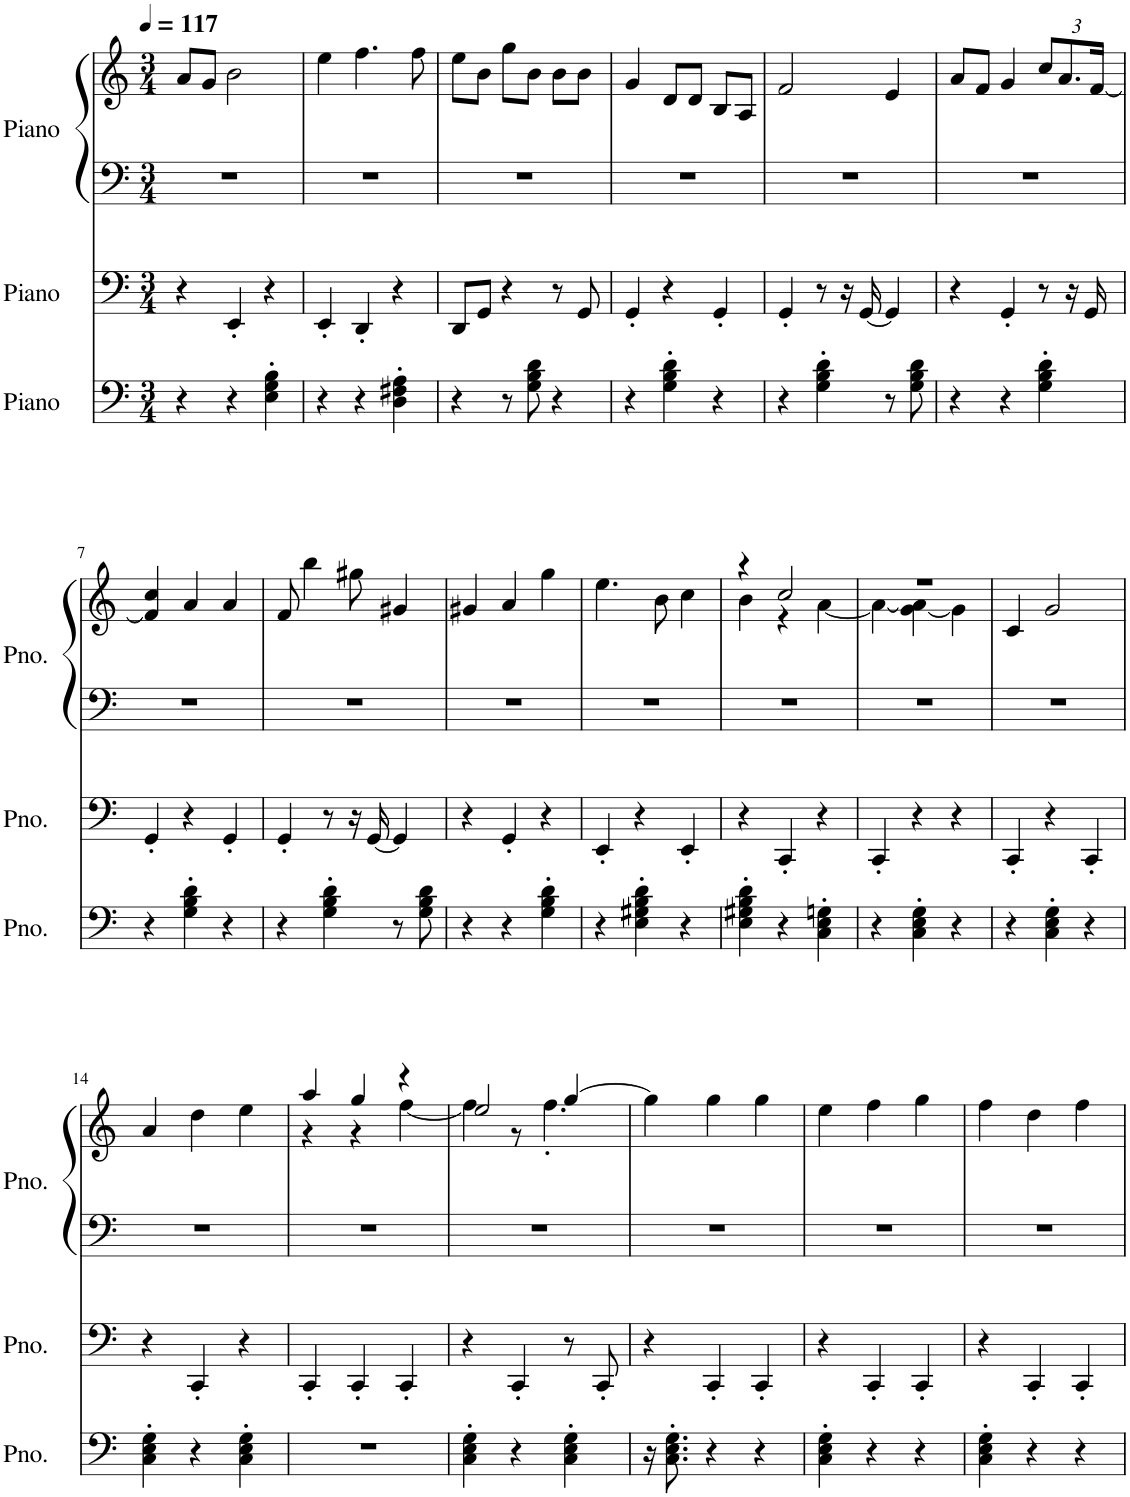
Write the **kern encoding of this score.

**kern	**kern	**kern	**kern
*part3	*part2	*part1	*part1
*staff4	*staff3	*staff2	*staff1
*I"Piano	*I"Piano	*I"Piano	*
*I'Pno.	*I'Pno.	*I'Pno.	*
*clefF4	*clefF4	*clefF4	*clefG2
*k[]	*k[]	*k[]	*k[]
*M3/4	*M3/4	*M3/4	*M3/4
*MM117	*MM117	*MM117	*MM117
=1	=1	=1	=1
4r	4r	2.r	8a/L
.	.	.	8g/J
4r	4EE'/	.	2b\
4E\' 4G\' 4B\'	4r	.	.
=2	=2	=2	=2
4r	4EE'/	2.r	4ee\
4r	4DD'/	.	4.ff\
4D\' 4F#X\' 4A\'	4r	.	.
.	.	.	8ff\
=3	=3	=3	=3
4r	8DD/L	2.r	8ee\L
.	8GG/J	.	8b\J
8r	4r	.	8gg\L
8G\ 8B\ 8d\	.	.	8b\J
4r	8r	.	8b\L
.	8GG/	.	8b\J
=4	=4	=4	=4
4r	4GG'/	2.r	4g/
4G\' 4B\' 4d\'	4r	.	8d/L
.	.	.	8d/J
4r	4GG'/	.	8B/L
.	.	.	8A/J
=5	=5	=5	=5
4r	4GG'/	2.r	2f/
4G\' 4B\' 4d\'	8r	.	.
.	16r	.	.
.	[16GG/	.	.
8r	4GG/]	.	4e/
8G\ 8B\ 8d\	.	.	.
=6	=6	=6	=6
4r	4r	2.r	8a/L
.	.	.	8f/J
4r	4GG'/	.	4g/
*	*	*	*Xbrackettup
4G\' 4B\' 4d\'	8r	.	12cc/L
.	.	.	12.a/
.	16r	.	.
.	16GG/	.	.
.	.	.	[24f/Jk
!!LO:LB:g=z
=7	=7	=7	=7
4r	4GG'/	2.r	4f/] 4cc/
4G\' 4B\' 4d\'	4r	.	4a/
4r	4GG'/	.	4a/
=8	=8	=8	=8
4r	4GG'/	2.r	8f/
.	.	.	4bb\
4G\' 4B\' 4d\'	8r	.	.
.	16r	.	8gg#X\
.	[16GG/	.	.
8r	4GG/]	.	4g#X/
8G\ 8B\ 8d\	.	.	.
=9	=9	=9	=9
4r	4r	2.r	4g#X/
4r	4GG'/	.	4a/
4G\' 4B\' 4d\'	4r	.	4gg\
=10	=10	=10	=10
4r	4EE'/	2.r	4.ee\
4E\' 4G#X\' 4B\' 4d\'	4r	.	.
.	.	.	8b\
4r	4EE'/	.	4cc\
=11	=11	=11	=11
*	*	*	*^
4E\' 4G#X\' 4B\' 4d\'	4r	2.r	4r	4b\
4r	4CC'/	.	2cc/	4r
4C\' 4E\' 4Gn\'	4r	.	.	[4a\
=12	=12	=12	=12	=12
4r	4CC'/	2.r	2.r	4a\_
4C\' 4E\' 4G\'	4r	.	.	[4g\ 4a\]
4r	4r	.	.	4g\]
*	*	*	*v	*v
=13	=13	=13	=13
4r	4CC'/	2.r	4c/
4C\' 4E\' 4G\'	4r	.	2g/
4r	4CC'/	.	.
!!LO:LB:g=z
=14	=14	=14	=14
4C\' 4E\' 4G\'	4r	2.r	4a/
4r	4CC'/	.	4dd\
4C\' 4E\' 4G\'	4r	.	4ee\
=15	=15	=15	=15
*	*	*	*^
2.r	4CC'/	2.r	4aa/	4r
.	4CC'/	.	4gg/	4r
.	4CC'/	.	4r	[4ff\
=16	=16	=16	=16	=16
4C\' 4E\' 4G\'	4r	2.r	2ee/	4ff\]
4r	4CC'/	.	.	8r
.	.	.	.	4.ff'\
4C\' 4E\' 4G\'	8r	.	[4gg/	.
.	8CC'/	.	.	.
*	*	*	*v	*v
=17	=17	=17	=17
16r	4r	2.r	4gg\]
8.C\' 8.E\' 8.G\'	.	.	.
4r	4CC'/	.	4gg\
4r	4CC'/	.	4gg\
=18	=18	=18	=18
4C\' 4E\' 4G\'	4r	2.r	4ee\
4r	4CC'/	.	4ff\
4r	4CC'/	.	4gg\
=19	=19	=19	=19
4C\' 4E\' 4G\'	4r	2.r	4ff\
4r	4CC'/	.	4dd\
4r	4CC'/	.	4ff\
=	=	=	=
*-	*-	*-	*-
